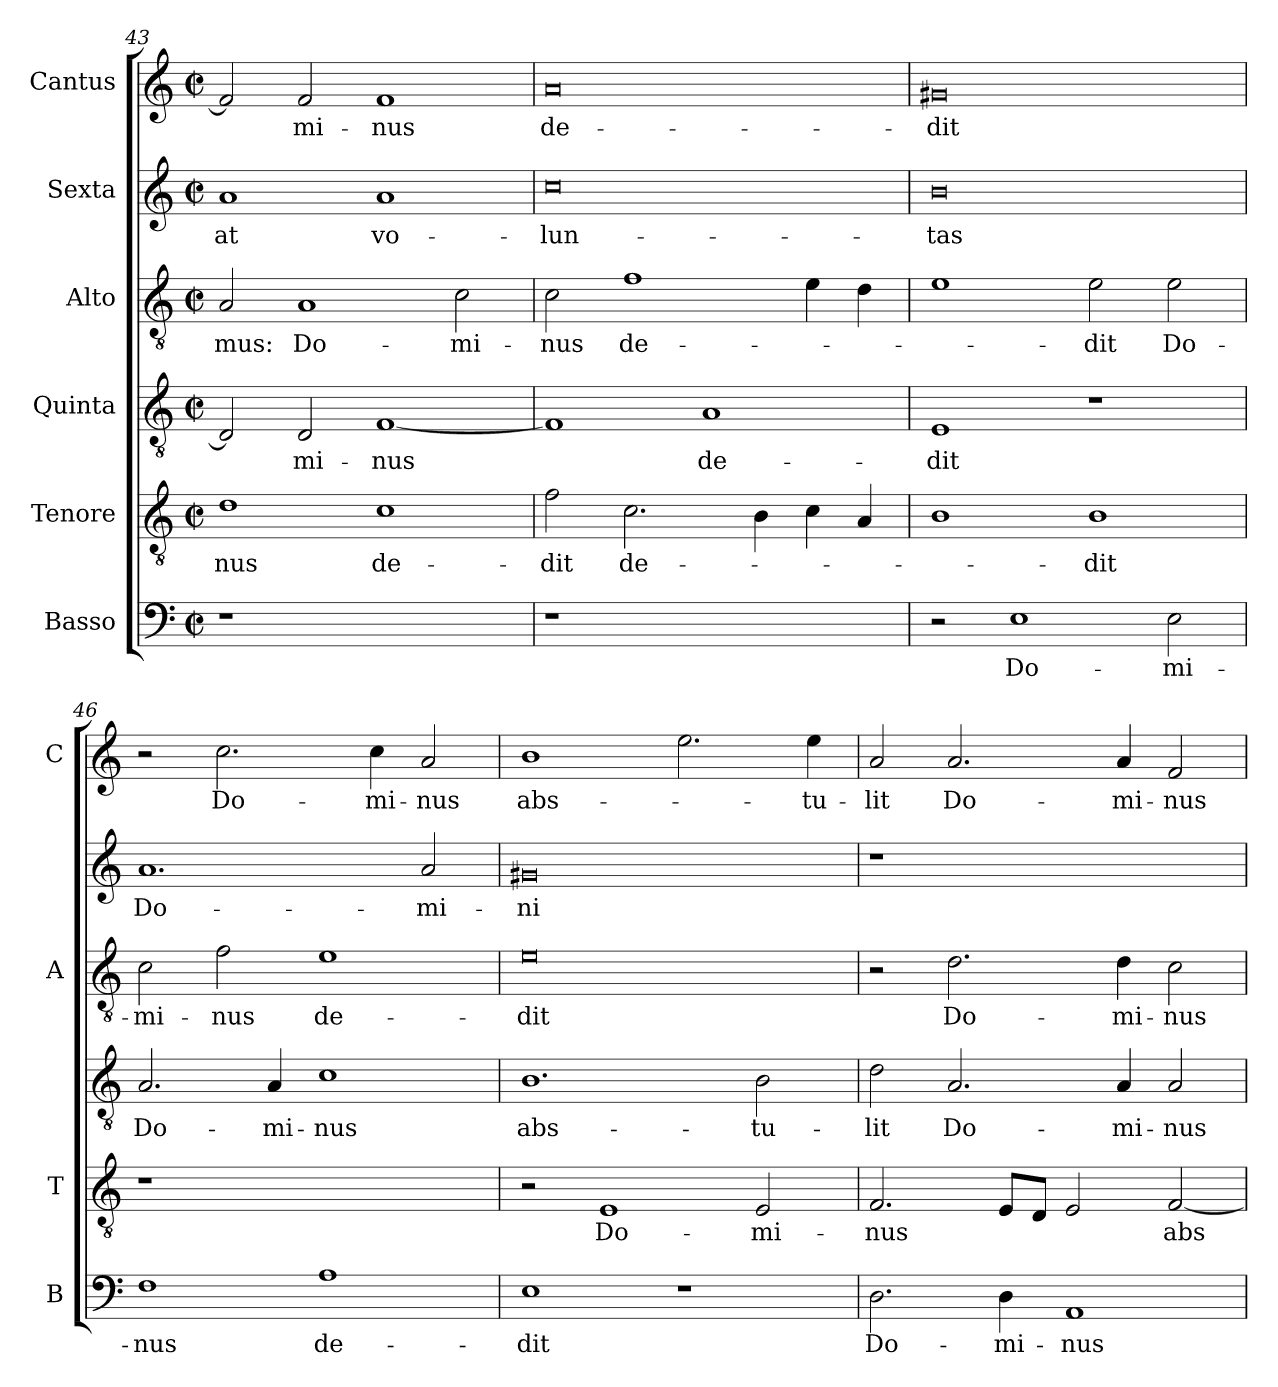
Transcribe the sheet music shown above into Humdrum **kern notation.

**kern	**text	**kern	**text	**kern	**text	**kern	**text	**kern	**text	**kern	**text
*part6	*part6	*part5	*part5	*part4	*part4	*part3	*part3	*part2	*part2	*part1	*part1
*staff6	*staff6	*staff5	*staff5	*staff4	*staff4	*staff3	*staff3	*staff2	*staff2	*staff1	*staff1
*I"Basso	*	*I"Tenore	*	*I"Quinta	*	*I"Alto	*	*I"Sexta	*	*I"Cantus	*
*I'B	*	*I'T	*	*	*	*I'A	*	*	*	*I'C	*
*clefF4	*	*clefGv2	*	*clefGv2	*	*clefGv2	*	*clefG2	*	*clefG2	*
*k[]	*	*k[]	*	*k[]	*	*k[]	*	*k[]	*	*k[]	*
*M2/2	*	*M2/2	*	*M2/2	*	*M2/2	*	*M2/2	*	*M2/2	*
*met(c|)	*	*met(c|)	*	*met(c|)	*	*met(c|)	*	*met(c|)	*	*met(c|)	*
=43	=43	=43	=43	=43	=43	=43	=43	=43	=43	=43	=43
1r	.	1d	-nus	2D/]	.	2A/	-mus:	1a	-at	2f/]	.
.	.	.	.	2D/	-mi-	1A	Do-	.	.	2f/	-mi-
1ryy	.	1c	de-	[1F	-nus	.	.	1a	vo-	1f	-nus
.	.	.	.	.	.	2c\	-mi-	.	.	.	.
!!LO:PB:g=z
=44	=44	=44	=44	=44	=44	=44	=44	=44	=44	=44	=44
1r	.	2f\	-dit	1F]	.	2c\	-nus	0cc	-lun-	0a	de-
.	.	2.c\	de-	.	.	1f	de-	.	.	.	.
1ryy	.	.	.	1A	de-	.	.	.	.	.	.
.	.	4B\	.	.	.	.	.	.	.	.	.
.	.	4c\	.	.	.	4e\	.	.	.	.	.
.	.	4A/	.	.	.	4d\	.	.	.	.	.
=45	=45	=45	=45	=45	=45	=45	=45	=45	=45	=45	=45
2r	.	1B	.	1E	-dit	1e	.	0b	-tas	0g#X	-dit
1E	Do-	.	.	.	.	.	.	.	.	.	.
.	.	1B	-dit	1r	.	2e\	-dit	.	.	.	.
2E\	-mi-	.	.	.	.	2e\	Do-	.	.	.	.
=46	=46	=46	=46	=46	=46	=46	=46	=46	=46	=46	=46
1F	-nus	1r	.	2.A/	Do-	2c\	-mi-	1.a	Do-	2r	.
.	.	.	.	.	.	2f\	-nus	.	.	2.cc\	Do-
.	.	.	.	4A/	-mi-	.	.	.	.	.	.
1A	de-	1ryy	.	1c	-nus	1e	de-	.	.	.	.
.	.	.	.	.	.	.	.	.	.	4cc\	-mi-
.	.	.	.	.	.	.	.	2a/	-mi-	2a/	-nus
=47	=47	=47	=47	=47	=47	=47	=47	=47	=47	=47	=47
1E	-dit	2r	.	1.B	abs-	0e	-dit	0g#X	-ni	1b	abs-
.	.	1E	Do-	.	.	.	.	.	.	.	.
1r	.	.	.	.	.	.	.	.	.	2.ee\	.
.	.	2E/	-mi-	2B\	-tu-	.	.	.	.	.	.
.	.	.	.	.	.	.	.	.	.	4ee\	-tu-
!!LO:LB:g=z
=48	=48	=48	=48	=48	=48	=48	=48	=48	=48	=48	=48
2.D\	Do-	2.F/	-nus	2d\	-lit	2r	.	1r	.	2a/	-lit
.	.	.	.	2.A/	Do-	2.d\	Do-	.	.	2.a/	Do-
4D\	-mi-	8E/L	.	.	.	.	.	.	.	.	.
.	.	8D/J	.	.	.	.	.	.	.	.	.
1AA	-nus	2E/	.	.	.	.	.	1ryy	.	.	.
.	.	.	.	4A/	-mi-	4d\	-mi-	.	.	4a/	-mi-
.	.	[2F/	abs-	2A/	-nus	2c\	-nus	.	.	2f/	-nus
=	=	=	=	=	=	=	=	=	=	=	=
*-	*-	*-	*-	*-	*-	*-	*-	*-	*-	*-	*-
